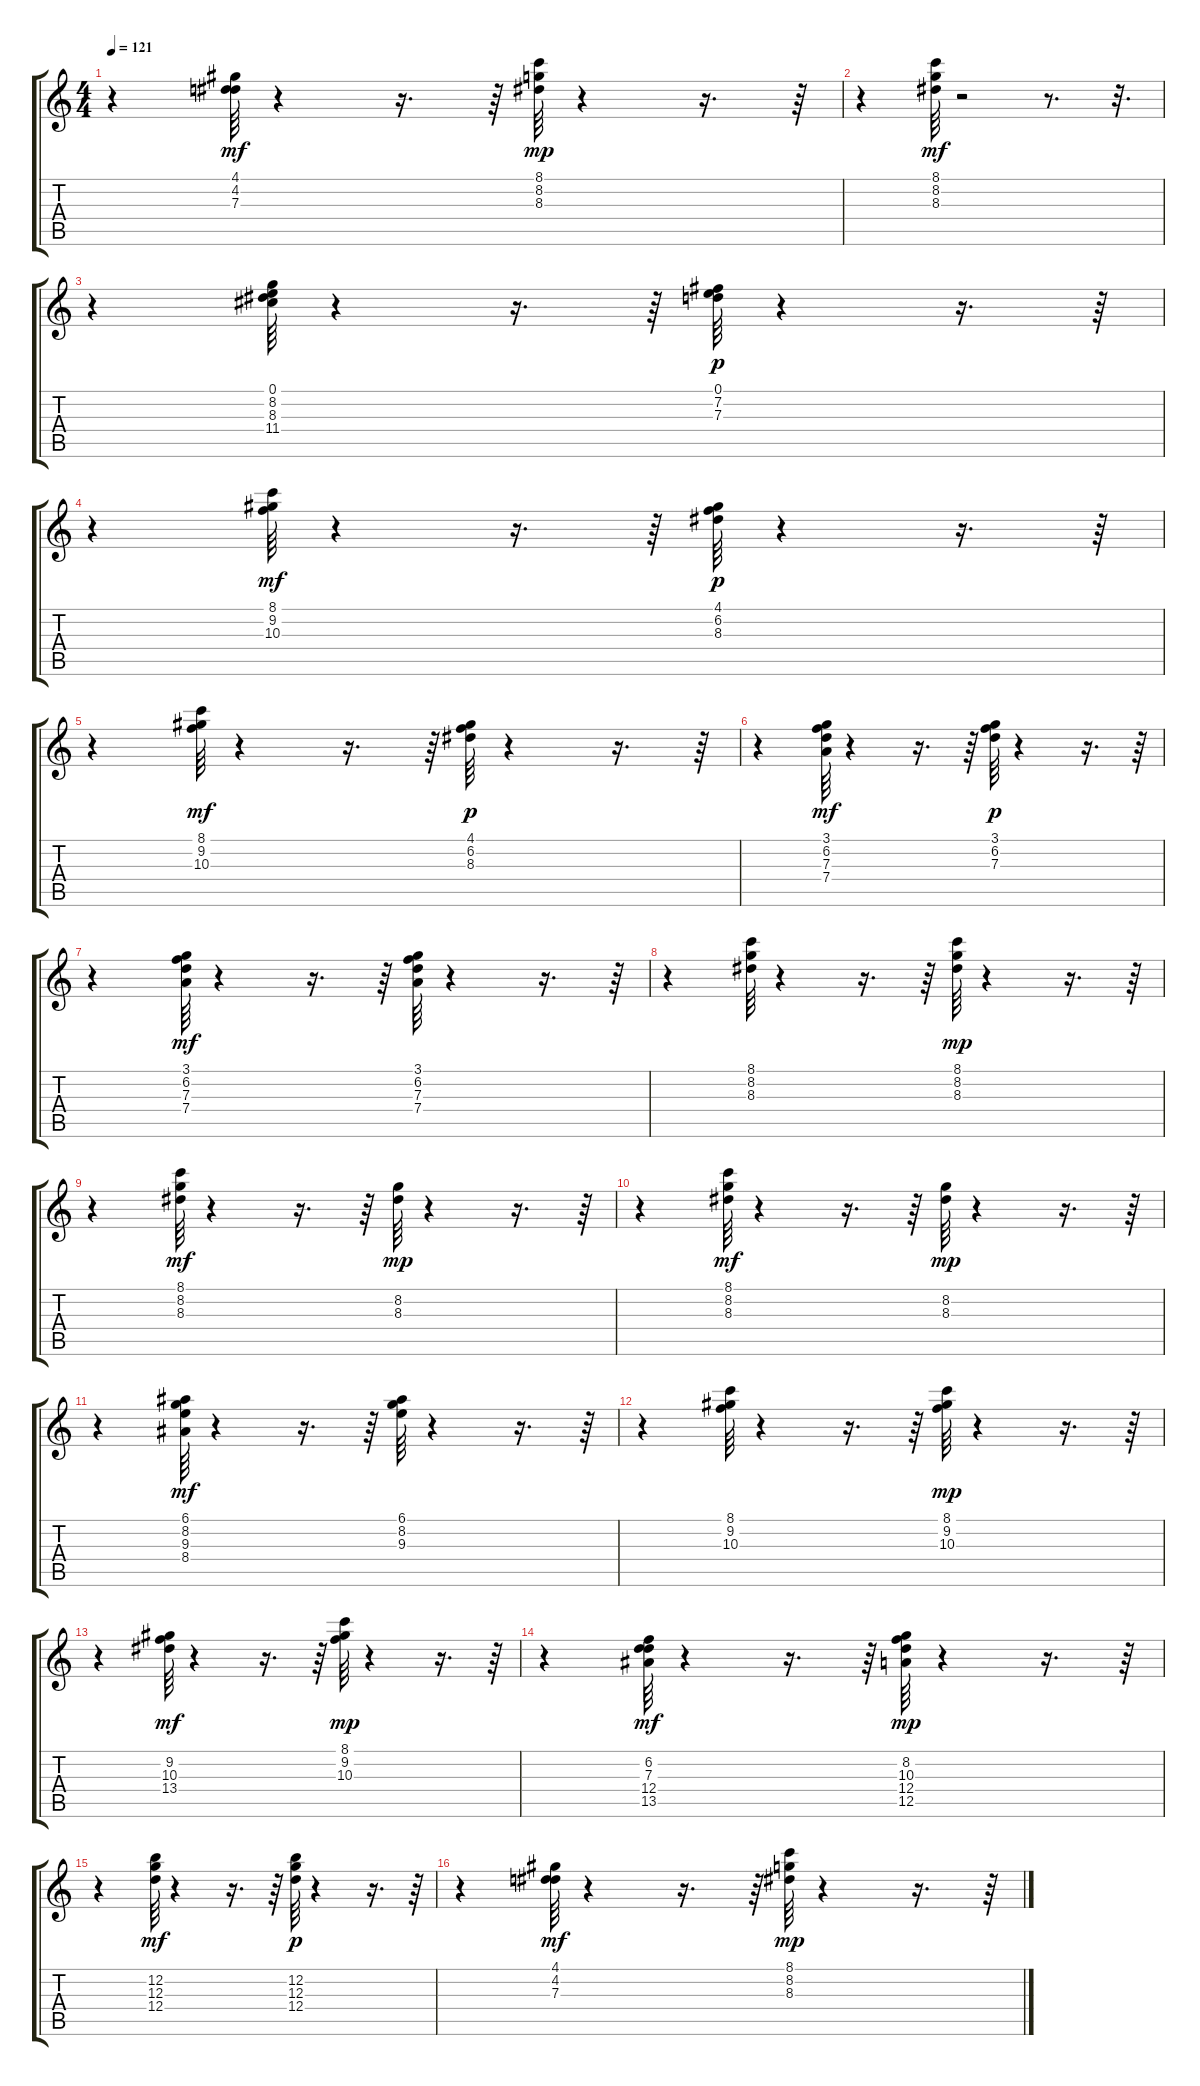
\track "" {instrument electricbassfinger}
\staff {score tabs}
\tuning (E4 B3 G3 D3 A2 E2) {hide}
\ts (4 4)
\tempo 121
\clef g2
\ks c
r.4{dy mp} (4.1 4.2 7.3).64{dy mf} r.4 r.16{d} r.64 (8.1 8.2 8.3).64{dy mp} r.4 r.16{d} r.64 |
r.4 (8.1 8.2 8.3).64{dy mf} r.2 r.8{d} r.32{d} |
r.4 (0.1 8.2 8.3 11.4).64 r.4 r.16{d} r.64 (0.1 7.2 7.3).64{dy p} r.4 r.16{d} r.64 |
r.4 (8.1 9.2 10.3).64{dy mf} r.4 r.16{d} r.64 (4.1 6.2 8.3).64{dy p} r.4 r.16{d} r.64 |
r.4 (8.1 9.2 10.3).64{dy mf} r.4 r.16{d} r.64 (4.1 6.2 8.3).64{dy p} r.4 r.16{d} r.64 |
r.4 (3.1 6.2 7.3 7.4).64{dy mf} r.4 r.16{d} r.64 (3.1 6.2 7.3).64{dy p} r.4 r.16{d} r.64 |
r.4 (3.1 6.2 7.3 7.4).64{dy mf} r.4 r.16{d} r.64 (3.1 6.2 7.3 7.4).64 r.4 r.16{d} r.64 |
r.4 (8.1 8.2 8.3).64 r.4 r.16{d} r.64 (8.1 8.2 8.3).64{dy mp} r.4 r.16{d} r.64 |
r.4 (8.1 8.2 8.3).64{dy mf} r.4 r.16{d} r.64 (8.2 8.3).64{dy mp} r.4 r.16{d} r.64 |
r.4 (8.1 8.2 8.3).64{dy mf} r.4 r.16{d} r.64 (8.2 8.3).64{dy mp} r.4 r.16{d} r.64 |
r.4 (6.1 8.2 9.3 8.4).64{dy mf} r.4 r.16{d} r.64 (6.1 8.2 9.3).64 r.4 r.16{d} r.64 |
r.4 (8.1 9.2 10.3).64 r.4 r.16{d} r.64 (8.1 9.2 10.3).64{dy mp} r.4 r.16{d} r.64 |
r.4 (9.2 10.3 13.4).64{dy mf} r.4 r.16{d} r.64 (8.1 9.2 10.3).64{dy mp} r.4 r.16{d} r.64 |
r.4 (6.2 7.3 12.4 13.5).64{dy mf} r.4 r.16{d} r.64 (8.2 10.3 12.4 12.5).64{dy mp} r.4 r.16{d} r.64 |
r.4 (12.2 12.3 12.4).64{dy mf} r.4 r.16{d} r.64 (12.2 12.3 12.4).64{dy p} r.4 r.16{d} r.64 |
r.4 (4.1 4.2 7.3).64{dy mf} r.4 r.16{d} r.64 (8.1 8.2 8.3).64{dy mp} r.4 r.16{d} r.64
